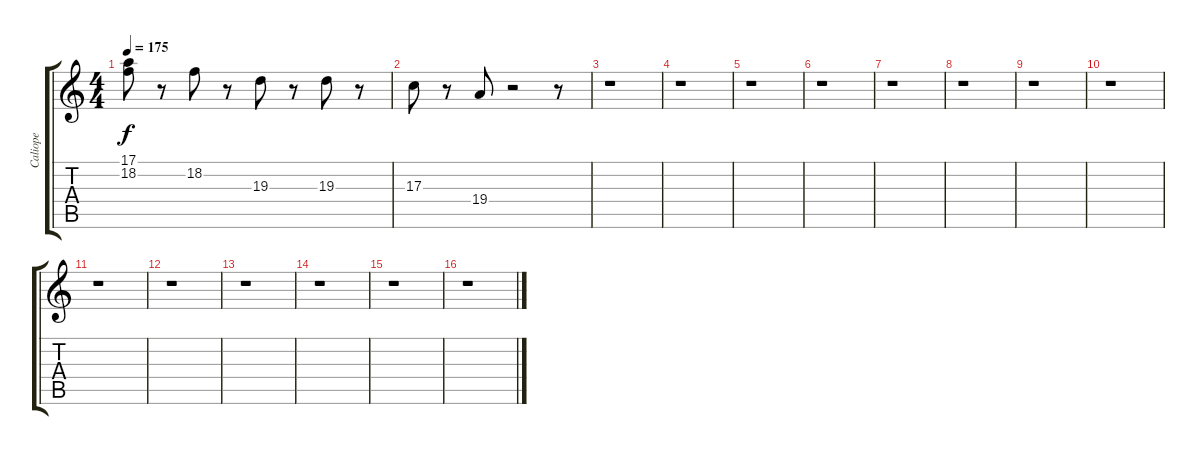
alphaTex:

\track ("Caliope" "Caliope") {instrument lead3calliope}
\staff {score tabs}
\tuning (E4 B3 G3 D3 A2 E2) {hide}
\ts (4 4)
\tempo 175
\clef g2
\ks c
(17.1 18.2).8{dy f} r.8 18.2.8 r.8 19.3.8 r.8 19.3.8 r.8 |
17.3.8 r.8 19.4.8 r.2 r.8 |
r.1 |
r.1 |
r.1 |
r.1 |
r.1 |
r.1 |
r.1 |
r.1 |
r.1 |
r.1 |
r.1 |
r.1 |
r.1 |
r.1
